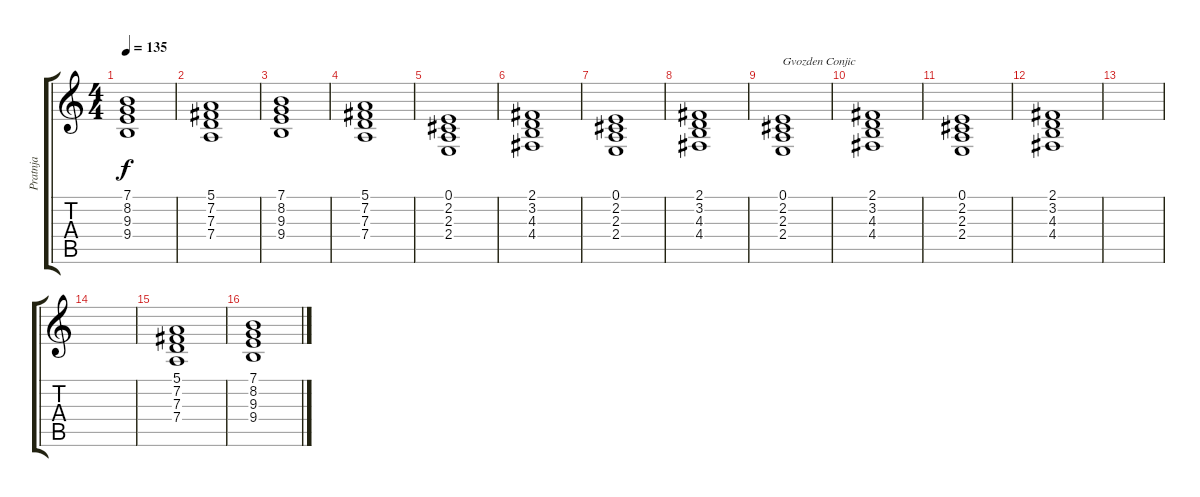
\track ("Pratnja" "Pratnja") {instrument stringensemble1}
\staff {score tabs}
\tuning (E4 B3 G3 D3 A2 E2) {hide}
\ts (4 4)
\tempo 135
\clef g2
\ks c
(7.1 8.2 9.3 9.4).1{dy f instrument stringensemble1} |
(5.1 7.2 7.3 7.4).1 |
(7.1 8.2 9.3 9.4).1 |
(5.1 7.2 7.3 7.4).1 |
(0.1 2.2 2.3 2.4).1 |
(2.1 3.2 4.3 4.4).1 |
(0.1 2.2 2.3 2.4).1 |
(2.1 3.2 4.3 4.4).1 |
(0.1 2.2 2.3 2.4).1{txt "Gvozden Conjic"} |
(2.1 3.2 4.3 4.4).1 |
(0.1 2.2 2.3 2.4).1 |
(2.1 3.2 4.3 4.4).1 |
|
|
(5.1 7.2 7.3 7.4).1 |
(7.1 8.2 9.3 9.4).1
